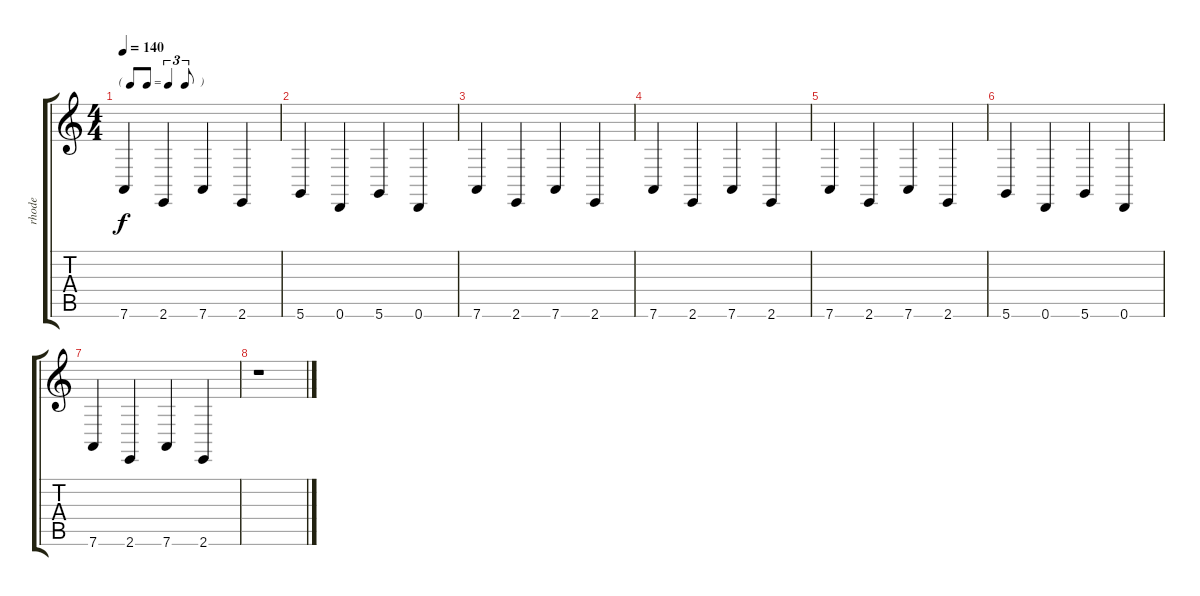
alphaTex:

\track ("rhode" "rhode") {instrument electricpiano1}
\staff {score tabs}
\tuning (E4 B3 G3 D3 A2 D2) {hide}
\ts (4 4)
\tf triplet8th
\tempo 140
\clef g2
\ks c
7.6.4{dy f} 2.6.4 7.6.4 2.6.4 |
5.6.4 0.6.4 5.6.4 0.6.4 |
7.6.4 2.6.4 7.6.4 2.6.4 |
7.6.4 2.6.4 7.6.4 2.6.4 |
7.6.4 2.6.4 7.6.4 2.6.4 |
5.6.4 0.6.4 5.6.4 0.6.4 |
7.6.4 2.6.4 7.6.4 2.6.4 |
r.1
